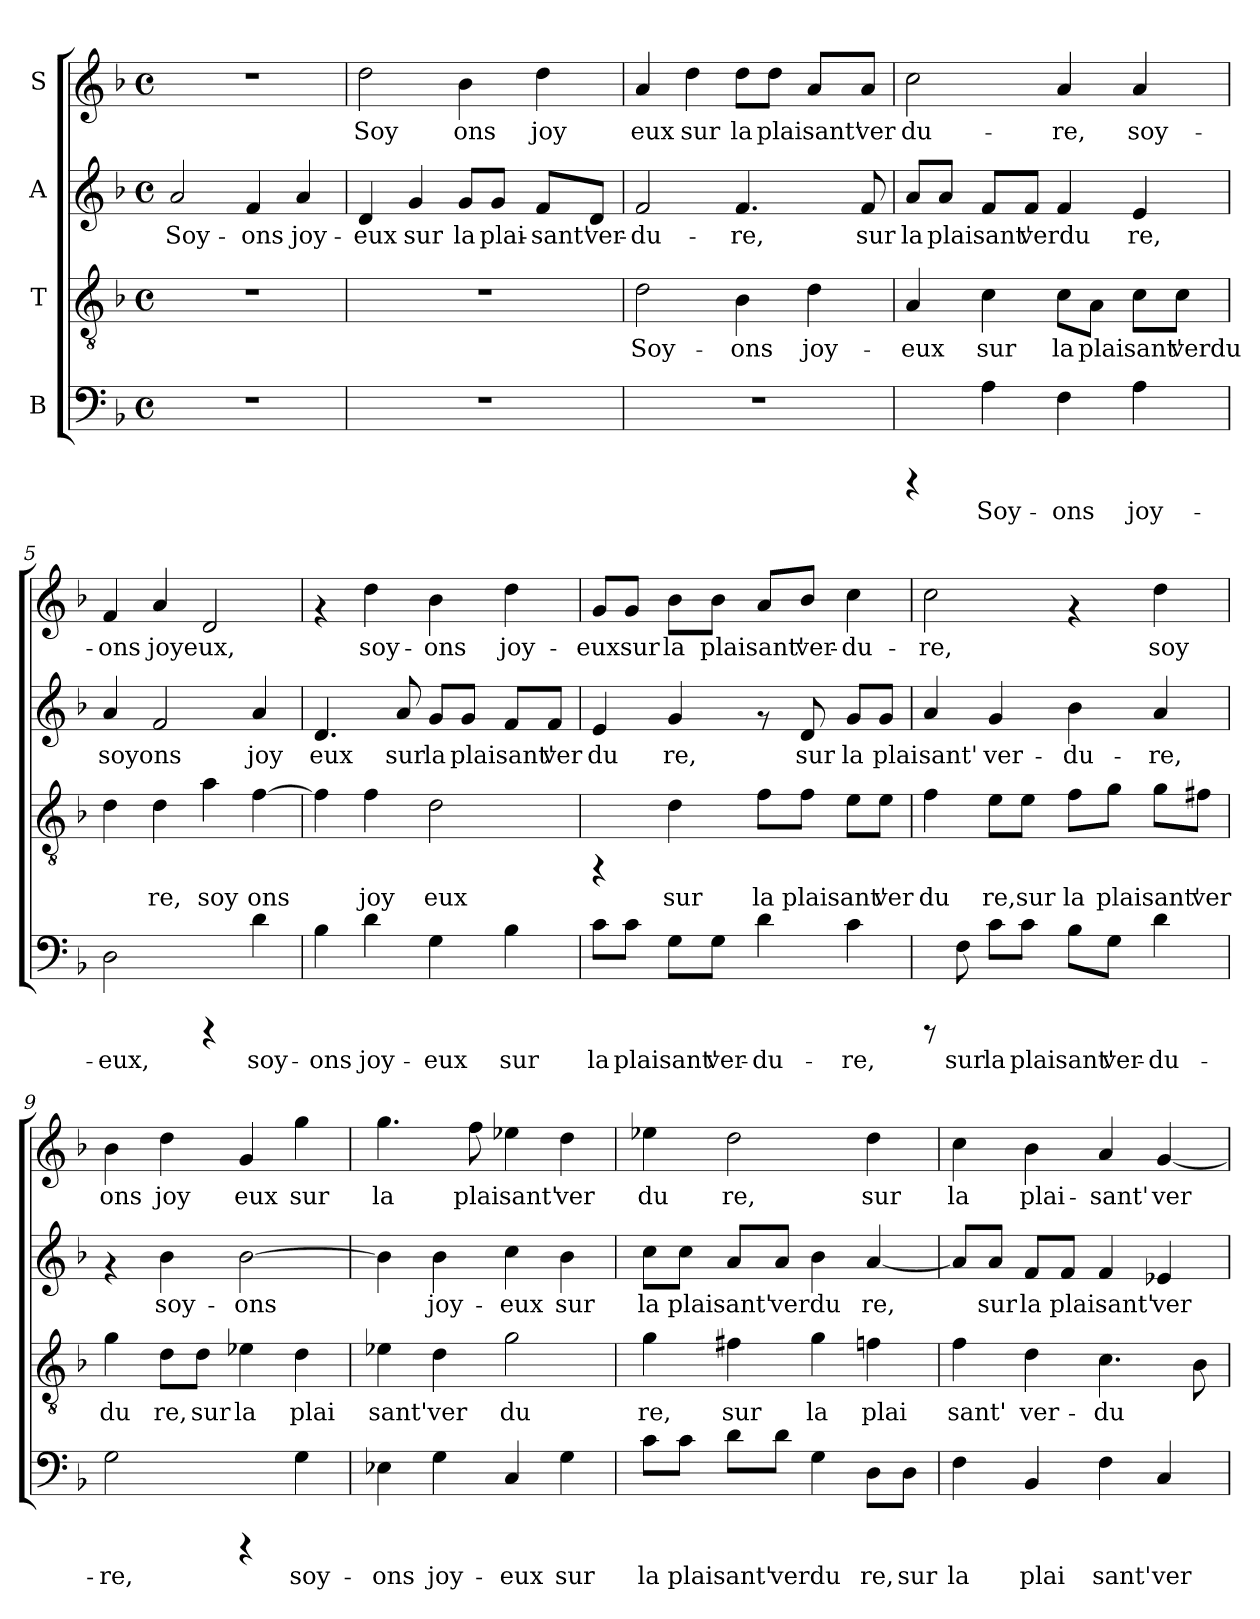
**kern	**text	**kern	**text	**kern	**text	**kern	**text
*part4	*part4	*part3	*part3	*part2	*part2	*part1	*part1
*staff4	*staff4	*staff3	*staff3	*staff2	*staff2	*staff1	*staff1
*I"B	*	*I"T	*	*I"A	*	*I"S	*
!!LO:PB:g=z
*stria5	*	*stria5	*	*stria5	*	*stria5	*
*clefF4	*	*clefGv2	*	*clefG2	*	*clefG2	*
*k[b-]	*	*k[b-]	*	*k[b-]	*	*k[b-]	*
*F:	*	*F:	*	*F:	*	*F:	*
*M4/4	*	*M4/4	*	*M4/4	*	*M4/4	*
*met(c)	*	*met(c)	*	*met(c)	*	*met(c)	*
=1	=1	=1	=1	=1	=1	=1	=1
!	!	!	!	!	!LO:LY:b:cj	!	!
1r	.	1r	.	2a/	Soy-	1r	.
!	!	!	!	!	!LO:LY:b:cj	!	!
.	.	.	.	4f/	-ons	.	.
!	!	!	!	!	!LO:LY:b:cj	!	!
.	.	.	.	4a/	joy-	.	.
=2	=2	=2	=2	=2	=2	=2	=2
!	!	!	!	!	!LO:LY:b:cj	!	!LO:LY:b:cj
1r	.	1r	.	4d/	-eux	2dd\	Soy
!	!	!	!	!	!LO:LY:b:cj	!	!
.	.	.	.	4g/	sur	.	.
!	!	!	!	!	!LO:LY:b:cj	!	!LO:LY:b:cj
.	.	.	.	8g/L	la	4b-\	ons
!	!	!	!	!	!LO:LY:b:cj	!	!
.	.	.	.	8g/J	plai-	.	.
!	!	!	!	!	!LO:LY:b:cj	!	!LO:LY:b:cj
.	.	.	.	8f/L	-sant'	4dd\	joy
!	!	!	!	!	!LO:LY:b:cj	!	!
.	.	.	.	8d/J	ver-	.	.
=3	=3	=3	=3	=3	=3	=3	=3
!	!	!	!LO:LY:b:cj	!	!LO:LY:b:cj	!	!LO:LY:b:cj
1r	.	2d\	Soy-	2f/	-du-	4a/	eux
!	!	!	!	!	!	!	!LO:LY:b:cj
.	.	.	.	.	.	4dd\	sur
!	!	!	!LO:LY:b:cj	!	!LO:LY:b:cj	!	!LO:LY:b:cj
.	.	4B-\	-ons	4.f/	-re,	8dd\L	la
!	!	!	!	!	!	!	!LO:LY:b:cj
.	.	.	.	.	.	8dd\J	plai
!	!	!	!LO:LY:b:cj	!	!	!	!LO:LY:b:cj
.	.	4d\	joy-	.	.	8a/L	sant'
!	!	!	!	!	!LO:LY:b:cj	!	!LO:LY:b:cj
.	.	.	.	8f/	sur	8a/J	ver
!!LO:LB:g=z
=4	=4	=4	=4	=4	=4	=4	=4
!	!	!	!LO:LY:b:cj	!	!LO:LY:b:cj	!	!LO:LY:b:cj
4rCCC	.	4A/	-eux	8a/L	la	2cc\	du-
!	!	!	!	!	!LO:LY:b:cj	!	!
.	.	.	.	8a/J	plaisant'	.	.
!	!LO:LY:b:cj	!	!LO:LY:b:cj	!	!LO:LY:b:cj	!	!
4A\	Soy-	4c\	sur	8f/L	.	.	.
!	!	!	!	!	!LO:LY:b:cj	!	!
.	.	.	.	8f/J	verdu	.	.
!	!LO:LY:b:cj	!	!LO:LY:b:cj	!	!LO:LY:b:cj	!	!LO:LY:b:cj
4F\	-ons	8c\L	la	4f/	.	4a/	-re,
!	!	!	!LO:LY:b:cj	!	!	!	!
.	.	8A\J	plaisant'	.	.	.	.
!	!LO:LY:b:cj	!	!LO:LY:b:cj	!	!LO:LY:b:cj	!	!LO:LY:b:cj
4A\	joy-	8c\L	.	4e/	re,	4a/	soy-
!	!	!	!LO:LY:b:cj	!	!	!	!
.	.	8c\J	verdu	.	.	.	.
=5	=5	=5	=5	=5	=5	=5	=5
!	!LO:LY:b:cj	!	!LO:LY:b:cj	!	!LO:LY:b:cj	!	!LO:LY:b:cj
2D\	-eux,	4d\	.	4a/	soyons	4f/	-ons
!	!	!	!LO:LY:b:cj	!	!LO:LY:b:cj	!	!LO:LY:b:cj
.	.	4d\	re,	2f/	.	4a/	joyeux,
!	!	!	!LO:LY:b:cj	!	!	!	!LO:LY:b:cj
4rCCC	.	4a\	soy	.	.	2d/	.
!	!LO:LY:b:cj	!	!LO:LY:b:cj	!	!LO:LY:b:cj	!	!
4d\	soy-	[>4f\	ons	4a/	joy	.	.
=6	=6	=6	=6	=6	=6	=6	=6
!	!LO:LY:b:cj	!	!LO:LY:b:cj	!	!LO:LY:b:cj	!	!
4B-\	-ons	4f\]	.	4.d/	eux	4rf	.
!	!LO:LY:b:cj	!	!LO:LY:b:cj	!	!	!	!LO:LY:b:cj
4d\	joy-	4f\	joy	.	.	4dd\	soy-
!	!	!	!	!	!LO:LY:b:cj	!	!
.	.	.	.	8a/	sur	.	.
!	!LO:LY:b:cj	!	!LO:LY:b:cj	!	!LO:LY:b:cj	!	!LO:LY:b:cj
4G\	-eux	2d\	eux	8g/L	la	4b-\	-ons
!	!	!	!	!	!LO:LY:b:cj	!	!
.	.	.	.	8g/J	plaisant'	.	.
!	!LO:LY:b:cj	!	!	!	!LO:LY:b:cj	!	!LO:LY:b:cj
4B-\	sur	.	.	8f/L	.	4dd\	joy-
!	!	!	!	!	!LO:LY:b:cj	!	!
.	.	.	.	8f/J	ver	.	.
=7	=7	=7	=7	=7	=7	=7	=7
!	!LO:LY:b:cj	!	!	!	!LO:LY:b:cj	!	!LO:LY:b:cj
8c\L	la	4rFF	.	4e/	du	8g/L	-euxsur
!	!LO:LY:b:cj	!	!	!	!	!	!LO:LY:b:cj
8c\J	plaisant'	.	.	.	.	8g/J	.
!	!LO:LY:b:cj	!	!LO:LY:b:cj	!	!LO:LY:b:cj	!	!LO:LY:b:cj
8G\L	.	4d\	sur	4g/	re,	8b-\L	la
!	!LO:LY:b:cj	!	!	!	!	!	!LO:LY:b:cj
8G\J	ver-	.	.	.	.	8b-\J	plaisant'
!	!LO:LY:b:cj	!	!LO:LY:b:cj	!	!	!	!LO:LY:b:cj
4d\	-du-	8f\L	la	8rf	.	8a/L	.
!	!	!	!LO:LY:b:cj	!	!LO:LY:b:cj	!	!LO:LY:b:cj
.	.	8f\J	plaisant'	8d/	sur	8b-/J	ver-
!	!LO:LY:b:cj	!	!LO:LY:b:cj	!	!LO:LY:b:cj	!	!LO:LY:b:cj
4c\	-re,	8e\L	.	8g/L	la	4cc\	-du-
!	!	!	!LO:LY:b:cj	!	!LO:LY:b:cj	!	!
.	.	8e\J	ver	8g/J	plai	.	.
!!LO:PB:g=z
=8	=8	=8	=8	=8	=8	=8	=8
!	!	!	!LO:LY:b:cj	!	!LO:LY:b:cj	!	!LO:LY:b:cj
8rCCC	.	4f\	du	4a/	sant'	2cc\	-re,
!	!LO:LY:b:cj	!	!	!	!	!	!
8F\	sur	.	.	.	.	.	.
!	!LO:LY:b:cj	!	!LO:LY:b:cj	!	!LO:LY:b:cj	!	!
8c\L	la	8e\L	re,	4g/	ver-	.	.
!	!LO:LY:b:cj	!	!LO:LY:b:cj	!	!	!	!
8c\J	plaisant'	8e\J	sur	.	.	.	.
!	!LO:LY:b:cj	!	!LO:LY:b:cj	!	!LO:LY:b:cj	!	!
8B-\L	.	8f\L	la	4b-\	-du-	4rf	.
!	!LO:LY:b:cj	!	!LO:LY:b:cj	!	!	!	!
8G\J	ver-	8g\J	plaisant'	.	.	.	.
!	!LO:LY:b:cj	!	!LO:LY:b:cj	!	!LO:LY:b:cj	!	!LO:LY:b:cj
4d\	-du-	8g\L	.	4a/	-re,	4dd\	soy
!	!	!	!LO:LY:b:cj	!	!	!	!
.	.	8f#\J	ver	.	.	.	.
=9	=9	=9	=9	=9	=9	=9	=9
!	!LO:LY:b:cj	!	!LO:LY:b:cj	!	!	!	!LO:LY:b:cj
2G\	-re,	4g\	du	4rf	.	4b-\	ons
!	!	!	!LO:LY:b:cj	!	!LO:LY:b:cj	!	!LO:LY:b:cj
.	.	8d\L	re,	4b-\	soy-	4dd\	joy
!	!	!	!LO:LY:b:cj	!	!	!	!
.	.	8d\J	sur	.	.	.	.
!	!	!	!LO:LY:b:cj	!	!LO:LY:b:cj	!	!LO:LY:b:cj
4rCCC	.	4e-X\	la	[>2b-\	-ons	4g/	eux
!	!LO:LY:b:cj	!	!LO:LY:b:cj	!	!	!	!LO:LY:b:cj
4G\	soy-	4d\	plai	.	.	4gg\	sur
=10	=10	=10	=10	=10	=10	=10	=10
!	!LO:LY:b:cj	!	!LO:LY:b:cj	!	!LO:LY:b:cj	!	!LO:LY:b:cj
4E-X\	-ons	4e-X\	sant'	4b-\]	.	4.gg\	la
!	!LO:LY:b:cj	!	!LO:LY:b:cj	!	!LO:LY:b:cj	!	!
4G\	joy-	4d\	ver	4b-\	joy-	.	.
!	!	!	!	!	!	!	!LO:LY:b:cj
.	.	.	.	.	.	8ff\	plaisant'
!	!LO:LY:b:cj	!	!LO:LY:b:cj	!	!LO:LY:b:cj	!	!LO:LY:b:cj
4C/	-eux	2g\	du	4cc\	-eux	4ee-X\	.
!	!LO:LY:b:cj	!	!	!	!LO:LY:b:cj	!	!LO:LY:b:cj
4G\	sur	.	.	4b-\	sur	4dd\	ver
=11	=11	=11	=11	=11	=11	=11	=11
!	!LO:LY:b:cj	!	!LO:LY:b:cj	!	!LO:LY:b:cj	!	!LO:LY:b:cj
8c\L	la	4g\	re,	8cc\L	la	4ee-X\	du
!	!LO:LY:b:cj	!	!	!	!LO:LY:b:cj	!	!
8c\J	plaisant'	.	.	8cc\J	plaisant'	.	.
!	!LO:LY:b:cj	!	!LO:LY:b:cj	!	!LO:LY:b:cj	!	!LO:LY:b:cj
8d\L	.	4f#\	sur	8a/L	.	2dd\	re,
!	!LO:LY:b:cj	!	!	!	!LO:LY:b:cj	!	!
8d\J	verdu-	.	.	8a/J	verdu-	.	.
!	!LO:LY:b:cj	!	!LO:LY:b:cj	!	!LO:LY:b:cj	!	!
4G\	--	4g\	la	4b-\	--	.	.
!	!LO:LY:b:cj	!	!LO:LY:b:cj	!	!LO:LY:b:cj	!	!LO:LY:b:cj
8D\L	-re,	4fn\	plai	[>4a/	-re,	4dd\	sur
!	!LO:LY:b:cj	!	!	!	!	!	!
8D\J	sur	.	.	.	.	.	.
!!LO:PB:g=z
=12	=12	=12	=12	=12	=12	=12	=12
!	!LO:LY:b:cj	!	!LO:LY:b:cj	!	!LO:LY:b:cj	!	!LO:LY:b:cj
4F\	la	4f\	sant'	8a/L]	.	4cc\	la
!	!	!	!	!	!LO:LY:b:cj	!	!
.	.	.	.	8a/J	sur	.	.
!	!LO:LY:b:cj	!	!LO:LY:b:cj	!	!LO:LY:b:cj	!	!LO:LY:b:cj
4BB-/	plai	4d\	ver-	8f/L	la	4b-\	plai-
!	!	!	!	!	!LO:LY:b:cj	!	!
.	.	.	.	8f/J	plaisant'	.	.
!	!LO:LY:b:cj	!	!LO:LY:b:cj	!	!LO:LY:b:cj	!	!LO:LY:b:cj
4F\	sant'	4.c\	-du-	4f/	.	4a/	-sant'
!	!LO:LY:b:cj	!	!	!	!LO:LY:b:cj	!	!LO:LY:b:cj
4C/	ver	.	.	4e-X/	ver	[<4g/	ver-
!	!	!	!LO:LY:b:cj	!	!	!	!
.	.	8B-\	--	.	.	.	.
=	=	=	=	=	=	=	=
*-	*-	*-	*-	*-	*-	*-	*-
